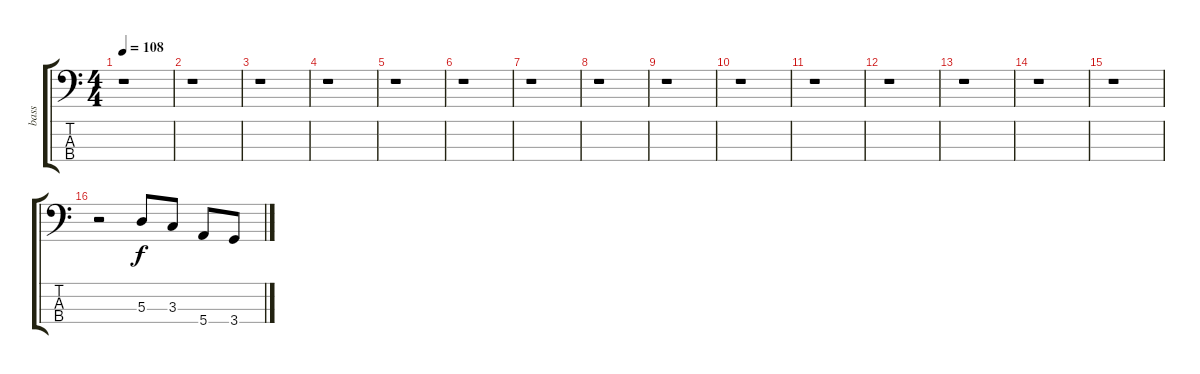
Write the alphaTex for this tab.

\track ("bass" "bass") {instrument slapbass1}
\staff {score tabs}
\tuning (G2 D2 A1 E1) {hide}
\ts (4 4)
\tempo 108
\clef f4
\ks c
r.1{dy f instrument slapbass1} |
r.1 |
r.1 |
r.1 |
r.1 |
r.1 |
r.1 |
r.1 |
r.1 |
r.1 |
r.1 |
r.1 |
r.1 |
r.1 |
r.1 |
r.2 5.3.8 3.3.8 5.4.8 3.4.8
